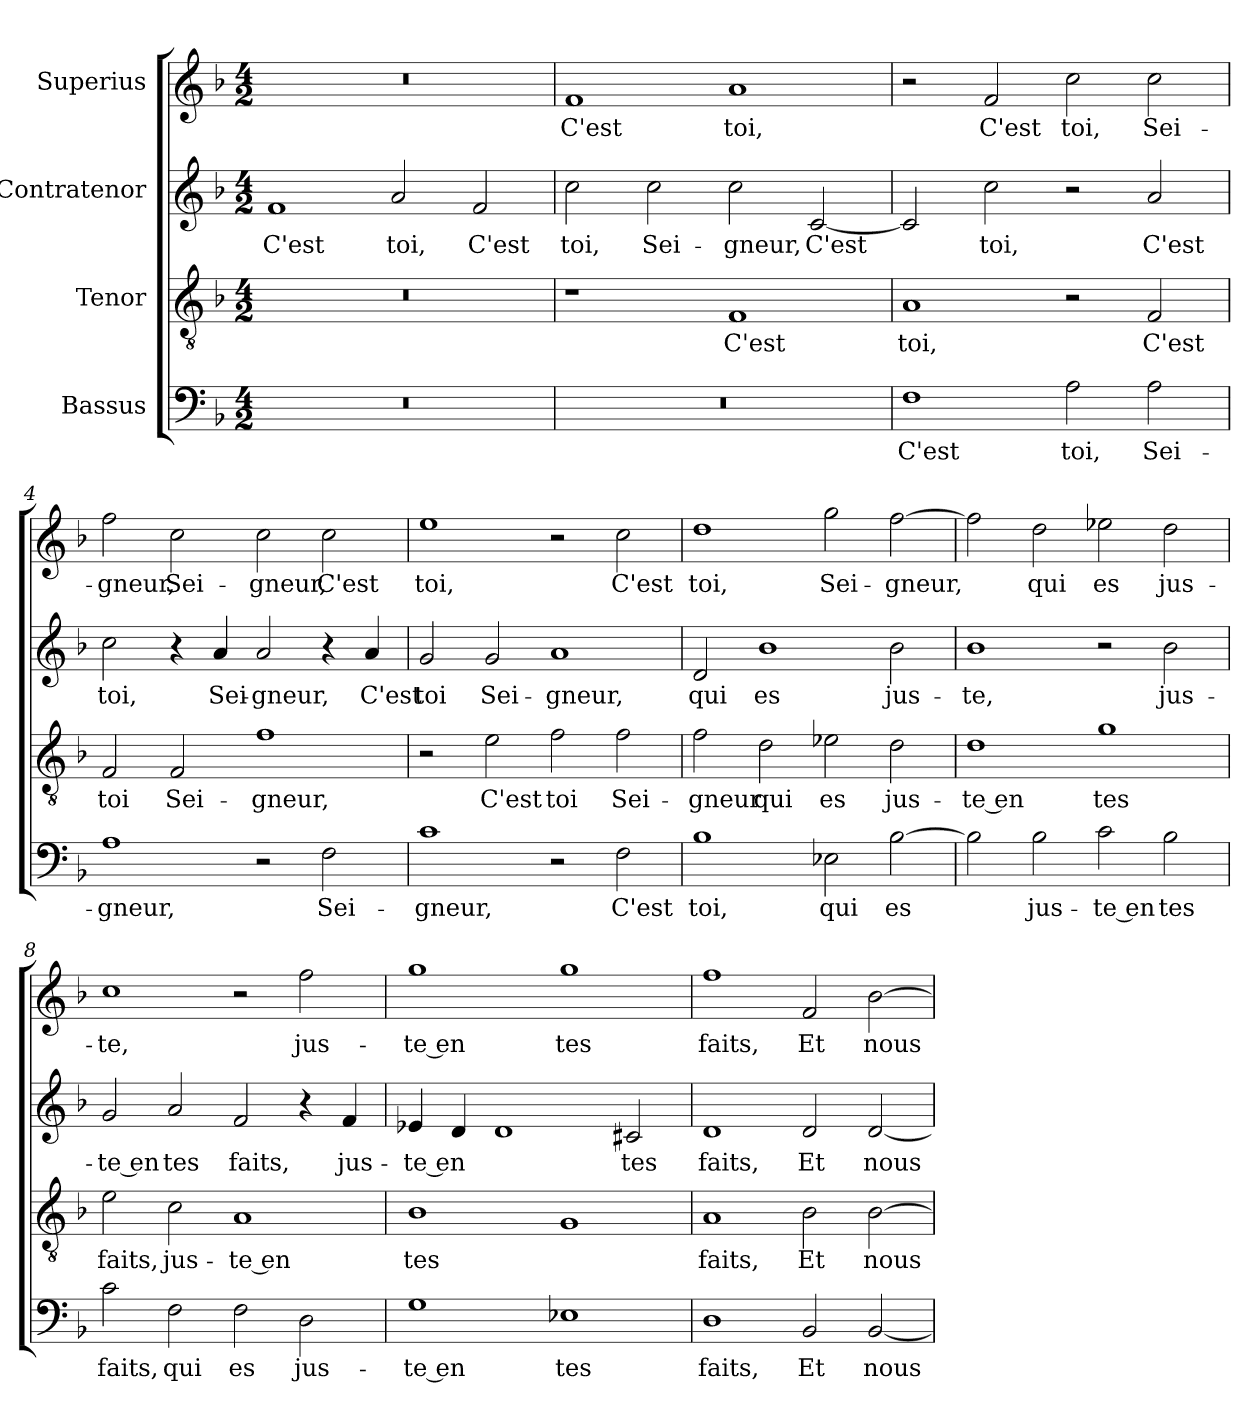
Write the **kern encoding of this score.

**kern	**text	**kern	**text	**kern	**text	**kern	**text
*part4	*part4	*part3	*part3	*part2	*part2	*part1	*part1
*staff4	*staff4	*staff3	*staff3	*staff2	*staff2	*staff1	*staff1
*I"Bassus	*	*I"Tenor	*	*I"Contratenor	*	*I"Superius	*
*clefF4	*	*clefGv2	*	*clefG2	*	*clefG2	*
*	*	*ITrd7c12	*	*	*	*	*
*k[b-]	*	*k[b-]	*	*k[b-]	*	*k[b-]	*
*F:	*	*F:	*	*F:	*	*F:	*
*M4/2	*	*M4/2	*	*M4/2	*	*M4/2	*
=1	=1	=1	=1	=1	=1	=1	=1
0r	.	0r	.	1f/	C'est	0r	.
.	.	.	.	2a/	toi,	.	.
.	.	.	.	2f/	C'est	.	.
=2	=2	=2	=2	=2	=2	=2	=2
0r	.	1r	.	2cc\	toi,	1f/	C'est
.	.	.	.	2cc\	Sei-	.	.
.	.	1FF/	C'est	2cc\	-gneur,	1a/	toi,
.	.	.	.	[2c/	C'est	.	.
=3	=3	=3	=3	=3	=3	=3	=3
1F\	C'est	1AA/	toi,	2c/]	.	2r	.
.	.	.	.	2cc\	toi,	2f/	C'est
2A\	toi,	2r	.	2r	.	2cc\	toi,
2A\	Sei-	2FF/	C'est	2a/	C'est	2cc\	Sei-
=4	=4	=4	=4	=4	=4	=4	=4
1A\	-gneur,	2FF/	toi	2cc\	toi,	2ff\	-gneur,
.	.	2FF/	Sei-	4r	.	2cc\	Sei-
.	.	.	.	4a/	Sei-	.	.
2r	.	1F\	-gneur,	2a/	-gneur,	2cc\	-gneur,
2F\	Sei-	.	.	4r	.	2cc\	C'est
.	.	.	.	4a/	C'est	.	.
!!LO:LB:g=z
=5	=5	=5	=5	=5	=5	=5	=5
1c\	-gneur,	2r	.	2g/	toi	1ee\	toi,
.	.	2E\	C'est	2g/	Sei-	.	.
2r	.	2F\	toi	1a/	-gneur,	2r	.
2F\	C'est	2F\	Sei-	.	.	2cc\	C'est
=6	=6	=6	=6	=6	=6	=6	=6
1B-\	toi,	2F\	-gneur	2d/	qui	1dd\	toi,
.	.	2D\	qui	1b-\	es	.	.
2E-X\	qui	2E-X\	es	.	.	2gg\	Sei-
[2B-\	es	2D\	jus-	2b-\	jus-	[2ff\	-gneur,
=7	=7	=7	=7	=7	=7	=7	=7
2B-\]	.	1D\	-te en	1b-\	-te,	2ff\]	.
2B-\	jus-	.	.	.	.	2dd\	qui
2c\	-te en	1G\	tes	2r	.	2ee-X\	es
2B-\	tes	.	.	2b-\	jus-	2dd\	jus-
=8	=8	=8	=8	=8	=8	=8	=8
2c\	faits,	2E\	faits,	2g/	-te en	1cc\	-te,
2F\	qui	2C\	jus-	2a/	tes	.	.
2F\	es	1AA/	-te en	2f/	faits,	2r	.
2D\	jus-	.	.	4r	.	2ff\	jus-
.	.	.	.	4f/	jus-	.	.
=9	=9	=9	=9	=9	=9	=9	=9
1G\	-te en	1BB-\	tes	4e-X/	-te en	1gg\	-te en
.	.	.	.	4d/	.	.	.
.	.	.	.	1d/	.	.	.
1E-X\	tes	1GG/	.	.	.	1gg\	tes
.	.	.	.	2c#X/	tes	.	.
!!LO:LB:g=z
=10	=10	=10	=10	=10	=10	=10	=10
1D\	faits,	1AA/	faits,	1d/	faits,	1ff\	faits,
2BB-/	Et	2BB-\	Et	2d/	Et	2f/	Et
[2BB-/	nous	[2BB-\	nous	[2d/	nous	[2b-\	nous
=	=	=	=	=	=	=	=
*-	*-	*-	*-	*-	*-	*-	*-
